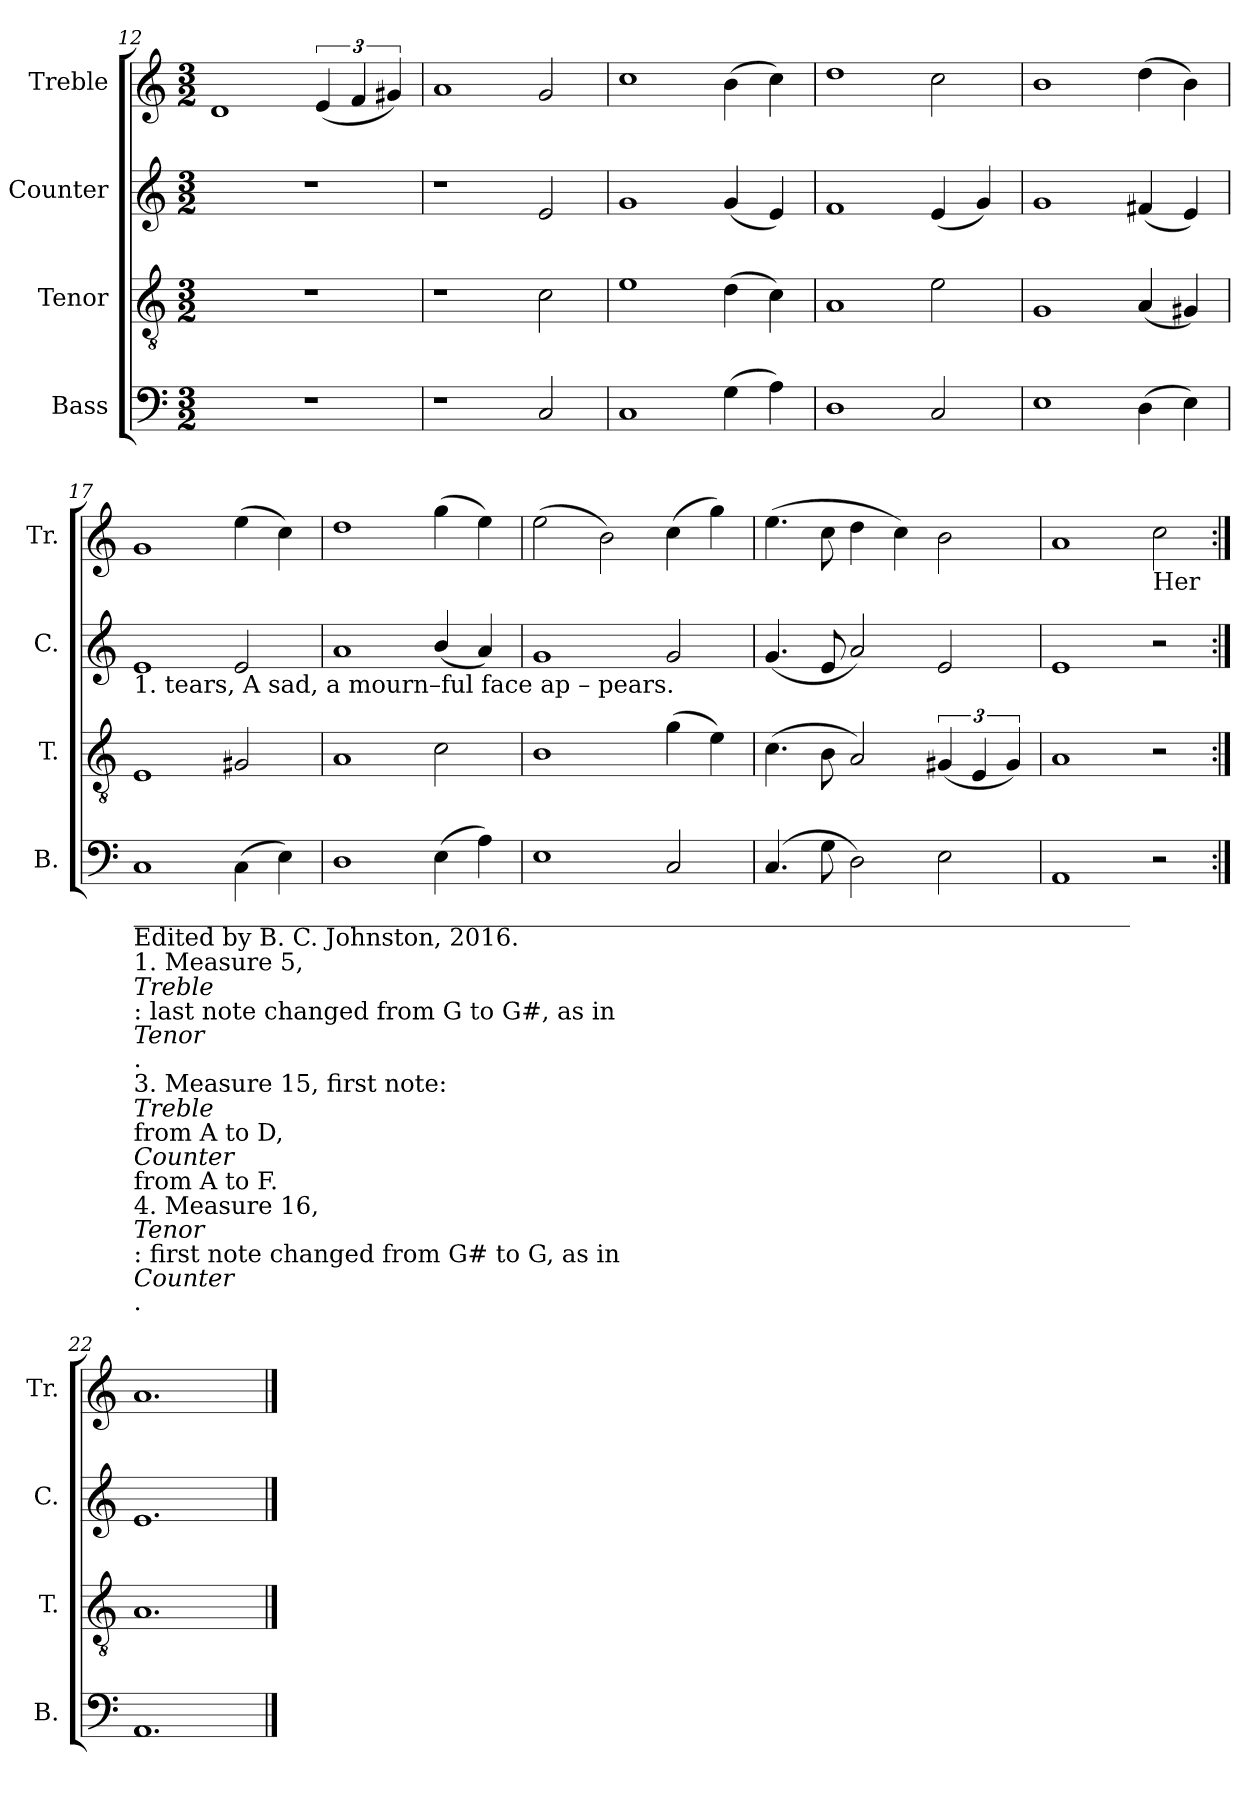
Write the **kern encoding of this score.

**kern	**kern	**kern	**kern
*part4	*part3	*part2	*part1
*staff4	*staff3	*staff2	*staff1
*I"Bass	*I"Tenor	*I"Counter	*I"Treble
*I'B.	*I'T.	*I'C.	*I'Tr.
*clefF4	*clefGv2	*clefG2	*clefG2
*k[]	*k[]	*k[]	*k[]
*M3/2	*M3/2	*M3/2	*M3/2
=12	=12	=12	=12
1.r	1.r	1.r	1d
.	.	.	(6e/
.	.	.	6f!/
.	.	.	6g#X/)
=13	=13	=13	=13
1r	1r	1r	1a
2C!/	2c\	2e/	2g/
=14	=14	=14	=14
1C!	1e	1g	1cc!
(4G\	(4d\	(4g/	(4b!\
4A\)	4c\)	4e/)	4cc!\)
=15	=15	=15	=15
1D	1A	1f	1dd
2C/	2e\	(4e/	2cc!\
.	.	4g/)	.
=16	=16	=16	=16
1E	1G	1g	1b!
(4D\	(4A/	(4f#X!/	(4dd\
4E\)	4G#X/)	4e/)	4b!\)
!!LO:LB:g=z
=17	=17	=17	=17
!	!	!LO:TX:b:t=1.  tears, A     sad,  a      mourn–ful     face                ap    –   pears.	!
!LO:TX:b:t=__________________________________________________________________________________	!	!	!
!LO:TX:b:t=Edited by B. C. Johnston, 2016.	!	!	!
!LO:TX:b:t=1. Measure 5,	!	!	!
!LO:TX:b:i:t=Treble	!	!	!
!LO:TX:b:t=&colon; last note changed from G to G#, as in	!	!	!
!LO:TX:b:i:t=Tenor	!	!	!
!LO:TX:b:t=.	!	!	!
!LO:TX:b:t=3. Measure 15, first note&colon;	!	!	!
!LO:TX:b:i:t=Treble	!	!	!
!LO:TX:b:t=from A to D,	!	!	!
!LO:TX:b:i:t=Counter	!	!	!
!LO:TX:b:t=from A to F.	!	!	!
!LO:TX:b:t=4. Measure 16,	!	!	!
!LO:TX:b:i:t=Tenor	!	!	!
!LO:TX:b:t=&colon; first note changed from G# to G, as in	!	!	!
!LO:TX:b:i:t=Counter	!	!	!
!LO:TX:b:t=.	!	!	!
1C!	1E	1e	1g
(4C!\	2G#X/	2e/	(4ee\
4E\)	.	.	4cc!\)
=18	=18	=18	=18
1D	1A	1a	1dd
(4E\	2c!\	(4b!/	(4gg\
4A\)	.	4a/)	4ee\)
=19	=19	=19	=19
1E	1B!	1g	(2ee\
.	.	.	2b!\)
2C!/	(4g\	2g/	(4cc!\
.	4e\)	.	4gg\)
=20	=20	=20	=20
(4.C!/	(4.c!\	(4.g/	(4.ee\
8G\	8B!\	8e/	8cc!\
2D\)	2A/)	2a/)	4dd\
.	.	.	4cc!\)
2E\	(6G#X/	2e/	2b!\
.	6E/	.	.
.	6G#/)	.	.
=21	=21	=21	=21
1AA	1A	1e	1a
!	!	!	!LO:TX:b:t=Her
2r	2r	2r	2cc!\
=22:|!	=22:|!	=22:|!	=22:|!
1.AA	1.A	1.e	1.a
==	==	==	==
*-	*-	*-	*-
